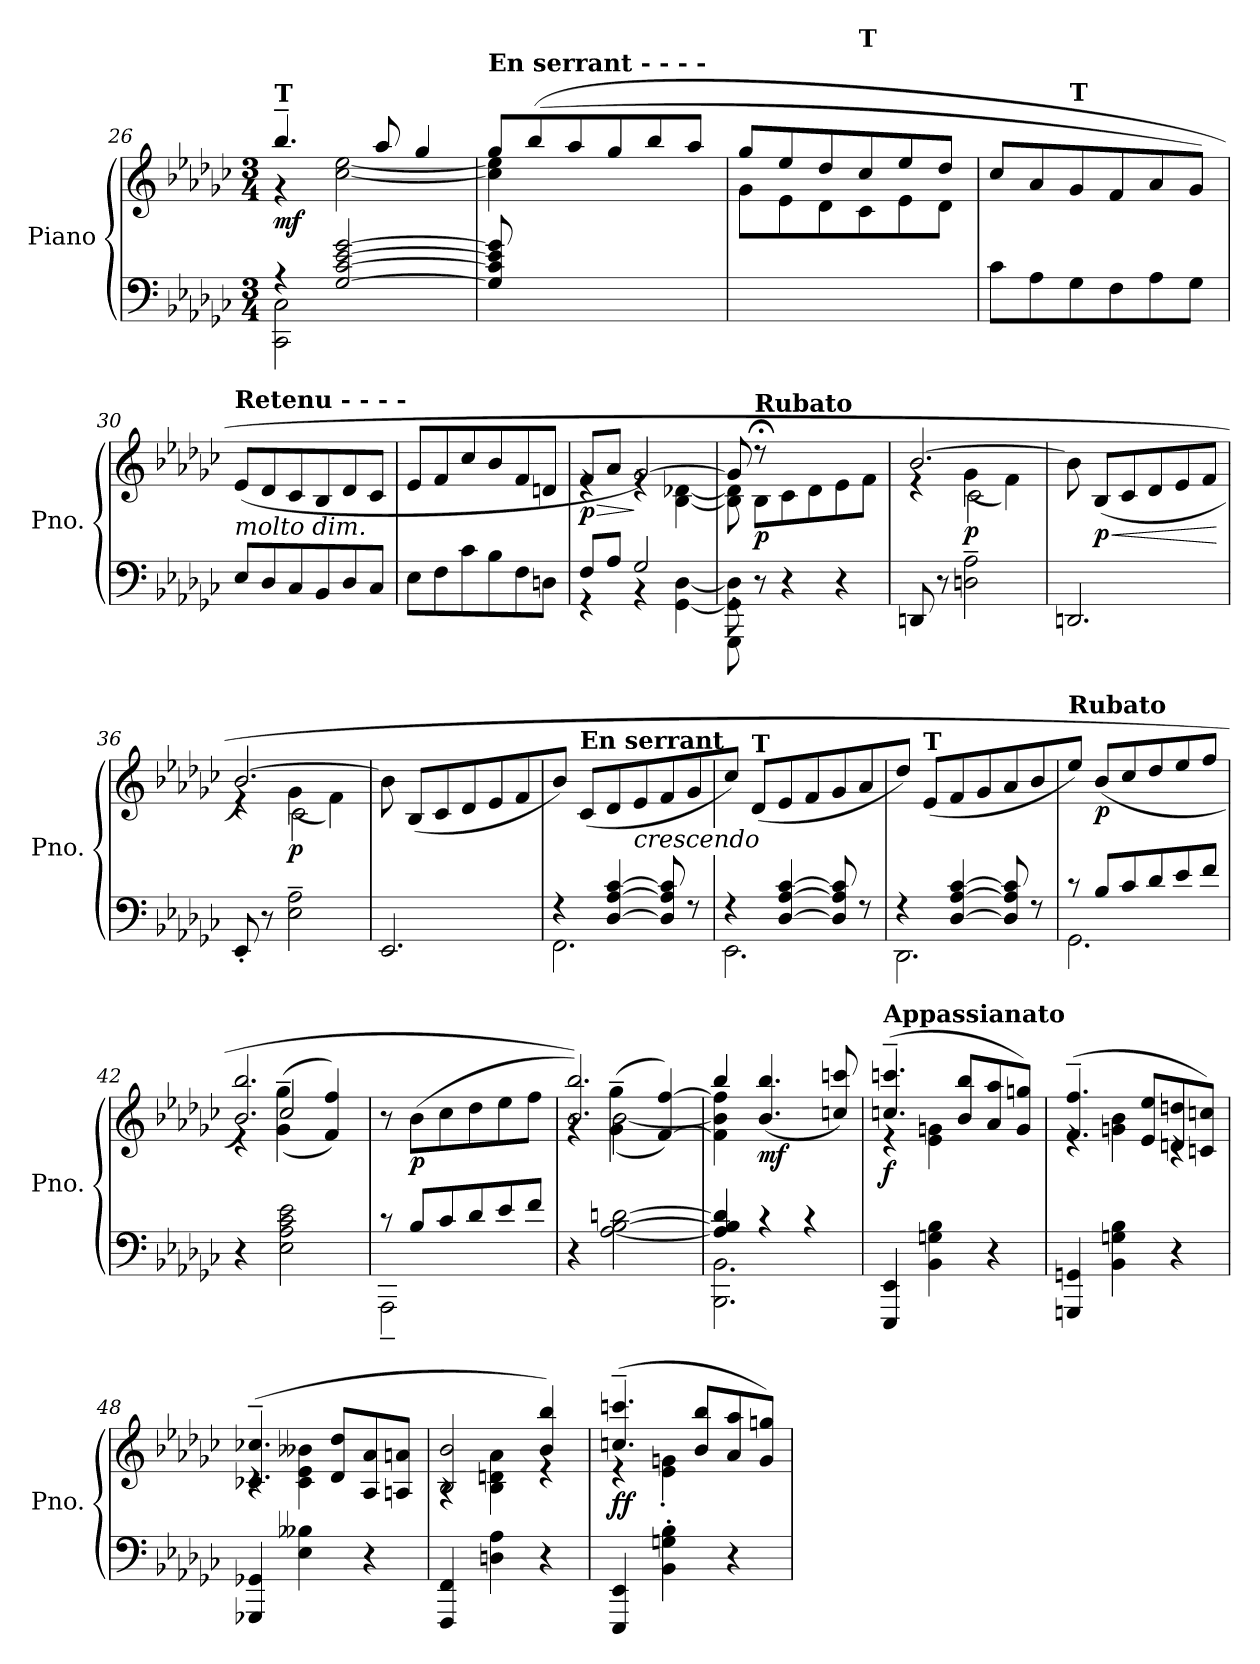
**kern	**kern	**dynam
*part1	*part1	*part1
*staff2	*staff1	*staff1/2
*I"Piano	*	*
*I'Pno.	*	*
*clefF4	*clefG2	*
*k[b-e-a-d-g-c-]	*k[b-e-a-d-g-c-]	*
*M3/4	*M3/4	*
=26	=26	=26
*^	*^	*
!	!	!LO:TX:a:B:t=T	!	!
!	!	!	!	!LO:DY:b
4r	2CC-\ 2C-\	4.bb-~/	4r	mf
[2G-/ [2c-/ [2e-/ [2g-/	.	.	[2cc-\ [2ee-\	.
.	.	8aa-/	.	.
.	4ryy	4gg-/	.	.
!!LO:LB:g=z
=27	=27	=27	=27	=27
*	*	*	*^	*
!	!	!LO:TX:a:B:t=En  serrant         -                 -                -                  -	!	!	!
*v	*v	*	*	*	*
8G-/] 8c-/] 8e-/] 8g-/]L	8gg-/L	4cc-\] 4ee-\]	8ryy	.
2ryy	(>8bb-/	.	(<8b-\	.
.	8aa-/	2ryy	8a-\	.
.	8gg-/	.	8g-\	.
.	8bb-/	.	8b-\	.
8ryy	8aa-/J	.	8a-\J	.
*	*	*v	*v	*
=28	=28	=28	=28
2.ryy	8gg-/L	8g-\L	.
.	8ee-/	8e-\	.
.	8dd-/	8d-\	.
!	!LO:TX:a:B:t=T	!	!
.	8cc-/	8c-\	.
.	8ee-/	8e-\	.
.	8dd-/J	8d-\J	.
*	*v	*v	*
=29	=29	=29
8c-\L	8cc-/L	.
8A-\	8a-/	.
!	!LO:TX:a:B:t=T	!
8G-\	8g-/	.
8F\	8f/	.
8A-\	8a-/	.
8G-\J)	8g-/J)	.
=30	=30	=30
!	!LO:TX:a:B:t=Retenu         -        -          -          -	!
!	!LO:TX:b:i:t=molto dim.	!
8E-/L	(>8e-/L	.
8D-/	8d-/	.
8C-/	8c-/	.
8BB-/	8B-/	.
8D-/	8d-/	.
8C-/J	8c-/J	.
=31	=31	=31
8E-\L	8e-/L	.
8F\	8f/	.
8c-\	8cc-/	.
8B-\	8b-/	.
8F\	8f/	.
8Dn\J	8dn/J	.
!!LO:LB:g=z
=32	=32	=32
*^	*	*
!	!	!	!LO:HP:b
*	*	*^	*
!	!	!	!	!LO:DY:n=1:b
8F/L	4r	8f/L	4re	> p
8A-/J	.	8a-/J	.	.
2G-/	4r	[2g-/)	4re	]
.	[4GG-\ [4D-\	.	[4B-\ [4d-X\	.
=33	=33	=33	=33	=33
8GGG-'\	8GG-\] 8D-\]	8g-/]	8B-\] 8d-\]	.
!	!	!LO:TX:a:B:t=Rubato	!	!
!	!	!	!	!LO:DY:b
8r	2ryy	8r;<	8B-\L	p
4r	.	2ryy	8c-\	.
.	.	.	8d-\	.
4r	.	.	8e-\	.
.	8ryy	.	8f\J	.
*v	*v	*	*	*
=34	=34	=34	=34
*	*	*^	*
8DDn/	[2.b-/	4re	4ryy	.
8r	.	.	.	.
!	!	!	!	!LO:DY:b
2Dn\~ 2A-\~	.	(>4g-\	2c-\	p
.	.	4f\)	.	.
*	*v	*v	*v	*
=35	=35	=35
2.DDn/	8b-\]	.
!	!	!LO:HP:b
!	!	!LO:DY:n=1:b
.	(<8B-/L	< p
.	8c-/	.
.	8d-i/	.
.	8e-/	.
.	8f/J	.
.	.	[
=36	=36	=36
*	*^	*
*	*	*^	*
8EE-'/	[2.b-/)	4re	4ryy	.
8r	.	.	.	.
!	!	!	!	!LO:DY:b
2E-\~ 2A-\~	.	(>4g-\	2c-\	p
.	.	4f\)	.	.
*	*v	*v	*v	*
!!LO:LB:g=z
=37	=37	=37
2.EE-/	8b-\]	.
.	(<8B-/L	.
.	8c-/	.
.	8d-/	.
.	8e-/	.
.	8f/	.
=38	=38	=38
*^	*	*
4r	2.FF\	8b-/J)	.
!	!	!LO:TX:a:B:t=En  serrant	!
.	.	(<8c-/L	.
[4D-/ [4A-/ [4c-/	.	8d-/	.
!	!	!LO:TX:b:i:t=crescendo	!
.	.	8e-/	.
8D-/] 8A-/] 8c-/]	.	8f/	.
8r	.	8g-/	.
=39	=39	=39	=39
4r	2.EE-\	8cc-/J)	.
!	!	!LO:TX:a:B:t=T	!
.	.	(<8d-/L	.
[4D-/ [4A-/ [4c-/	.	8e-/	.
.	.	8f/	.
8D-/] 8A-/] 8c-/]	.	8g-/	.
8r	.	8a-/	.
=40	=40	=40	=40
4r	2.DD-\	8dd-/J)	.
!	!	!LO:TX:a:B:t=T	!
.	.	(<8e-/L	.
[4D-/ [4A-/ [4c-/	.	8f/	.
.	.	8g-/	.
8D-/] 8A-/] 8c-/]	.	8a-/	.
8r	.	8b-/	.
=41	=41	=41	=41
!	!	!LO:TX:a:B:t=Rubato	!
8r	2.GG-\	8ee-/J)	.
!	!	!	!LO:DY:b
8B-/L	.	(>8b-/L	p
8c-/	.	8cc-/	.
8d-/	.	8dd-/	.
8e-/	.	8ee-/	.
8f/J	.	8ff/J	.
*v	*v	*	*
!!LO:LB:g=z
=42	=42	=42
*	*^	*
*	*	*^	*
4r	2.b-/ 2.bb-/)	4re	4ryy	.
2E-\ 2A-\ 2c-\ 2e-\	.	2cc-/	(<(>4g-\~ 4gg-\~	.
.	.	.	4f/ 4ff/))	.
*	*v	*v	*v	*
=43	=43	=43
*^	*	*
8r	2AAA-~\	8r	.
!	!	!	!LO:DY:b
(<8B-/L	.	(>8b-\L	p
8c-/	.	8cc-\	.
8d-/	.	8dd-\	.
8e-/	4ryy	8ee-\	.
8f/J	.	8ff\J	.
*v	*v	*	*
=44	=44	=44
*	*^	*
*	*	*^	*
4r	2.b-/ 2.bb-/))	4rg	4ryy	.
[2A-\ [2B-\ [2dn\	.	[2b-\	(<(>4g-\~ 4gg-\~	.
.	.	.	[4f/ [4ff/))	.
*	*	*v	*v	*
=45	=45	=45	=45
*^	*	*	*
4A-/] 4B-/] 4dn/]	2.BBB-\ 2.BB-\	4bb-/	4f\] 4b-\] 4ff\]	.
!	!	!	!	!LO:DY:b
4r	.	(>4.b-/ 4.bb-/	2ryy	mf
4r	.	.	.	.
.	.	8ccn/ 8cccn/)	.	.
*v	*v	*	*	*
=46	=46	=46	=46
!	!LO:TX:a:B:t=Appassianato	!	!
!	!	!	!LO:DY:b
4EEE-/ 4EE-/	(>4.ccn/~ 4.cccn/~	4r	f
4BB-\ 4Gn\ 4B-\	.	4e-\ 4gn\	.
.	8b-/ 8bb-/L	.	.
4r	8a-/ 8aa-/	4ryy	.
.	8g/ 8ggn/J)	.	.
!!LO:PB:g=z	!!
=47	=47	=47	=47
4GGGn/ 4GGn/	(>4.f/~ 4.ff/~	4re	.
4BB-\ 4Gn\ 4B-\	.	4gn\ 4b-\	.
.	8e-/ 8ee-/L	.	.
4r	8dn/ 8ddn/	4rc	.
.	8cn/ 8ccn/J)	.	.
=48	=48	=48	=48
4GGG-X/ 4GG-X/	(>4.c-X/~ 4.cc-X/~	4rc	.
4E-\ 4B--X\	.	4c-\ 4e-\ 4b--X\	.
.	8d-/ 8dd-/L	.	.
4r	8A-/ 8a-/	4ryy	.
.	8An/ 8an/J	.	.
=49	=49	=49	=49
4FFF/ 4FF/	2B-/ 2b-/	4rA	.
4Dn\ 4A-\	.	4B-\ 4dn\ 4a-\	.
4r	4b-/ 4bb-/)	4re	.
=50	=50	=50	=50
!	!	!	!LO:DY:b
4EEE-/ 4EE-/	(>4.ccn/~ 4.cccn/~	4re	ff
4BB-\' 4Gn\' 4B-\'	.	4e-\' 4gn\'	.
.	8b-/ 8bb-/L	.	.
4r	8a-/ 8aa-/	4ryy	.
.	8g/ 8ggn/J)	.	.
*	*v	*v	*
=	=	=
*-	*-	*-
